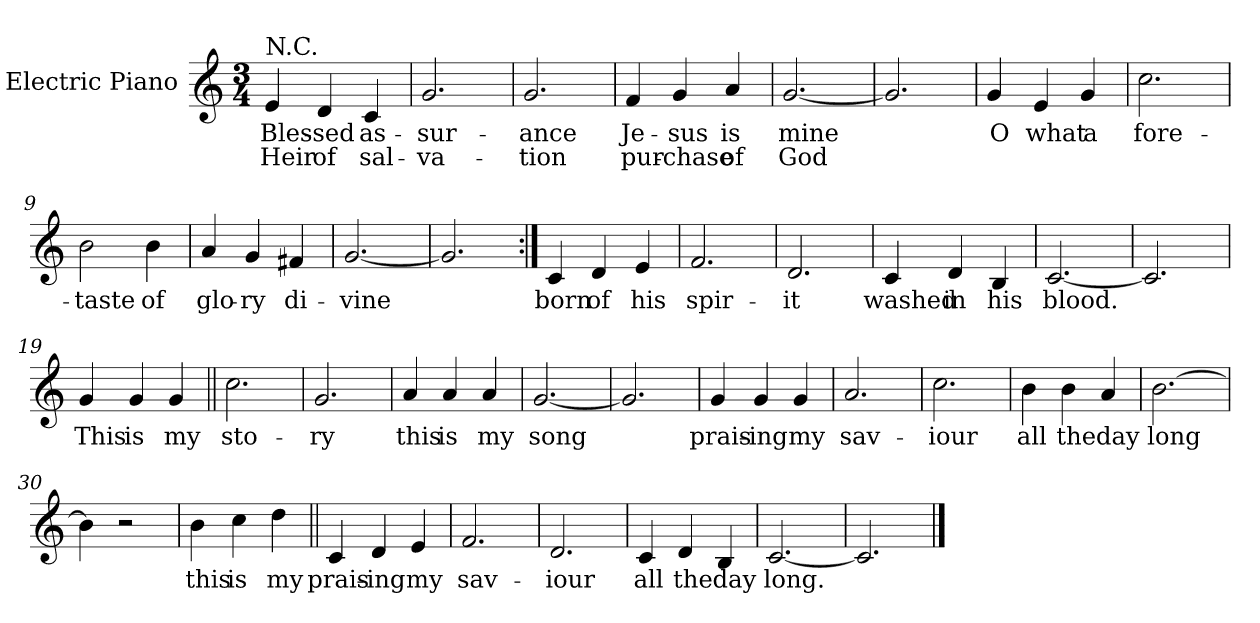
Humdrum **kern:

**kern	**text	**text
*part1	*part1	*part1
*staff1	*staff1	*staff1
*I"Electric Piano	*	*
*I'E.Pno	*	*
*clefG2	*	*
*k[]	*	*
*C:	*	*
*M3/4	*	*
=1	=1	=1
!LO:TX:a:t=N.C.	!	!
4e/	Bles-	Heir
4d/	-sed	of
4c/	as-	sal-
=2	=2	=2
2.g/	-sur-	-va-
=3	=3	=3
2.g/	-ance	-tion
=4	=4	=4
4f/	Je-	pur-
4g/	-sus	-chase
4a/	is	of
=5	=5	=5
[2.g/	mine	God
=6	=6	=6
2.g/]	.	.
=7	=7	=7
4g/	O	.
4e/	what	.
4g/	a	.
=8	=8	=8
2.cc\	fore-	.
!!LO:LB:g=z
=9	=9	=9
2b\	-taste	.
4b\	of	.
=10	=10	=10
4a/	glo-	.
4g/	-ry	.
4f#X/	di-	.
=11	=11	=11
[2.g/	-vine	.
=12	=12	=12
2.g/]	.	.
=13:|!	=13:|!	=13:|!
4c/	born	.
4d/	of	.
4e/	his	.
=14	=14	=14
2.f/	spir-	.
=15	=15	=15
2.d/	-it	.
=16	=16	=16
4c/	washed	.
4d/	in	.
4B/	his	.
=17	=17	=17
[2.c/	blood.	.
!!LO:LB:g=z
=18	=18	=18
2.c/]	.	.
=19	=19	=19
4g/	This	.
4g/	is	.
4g/	my	.
=20||	=20||	=20||
2.cc\	sto-	.
=21	=21	=21
2.g/	-ry	.
=22	=22	=22
4a/	this	.
4a/	is	.
4a/	my	.
=23	=23	=23
[2.g/	song	.
=24	=24	=24
2.g/]	.	.
=25	=25	=25
4g/	prais-	.
4g/	-ing	.
4g/	my	.
=26	=26	=26
2.a/	sav-	.
=27	=27	=27
2.cc\	-iour	.
!!LO:LB:g=z
=28	=28	=28
4b\	all	.
4b\	the	.
4a/	day	.
=29	=29	=29
[2.b\	long	.
=30	=30	=30
4b\]	.	.
2r	.	.
=31	=31	=31
4b\	this	.
4cc\	is	.
4dd\	my	.
=32||	=32||	=32||
4c/	prais-	.
4d/	-ing	.
4e/	my	.
=33	=33	=33
2.f/	sav-	.
=34	=34	=34
2.d/	-iour	.
=35	=35	=35
4c/	all	.
4d/	the	.
4B/	day	.
!!LO:LB:g=z
=36	=36	=36
[2.c/	long.	.
=37	=37	=37
2.c/]	.	.
==	==	==
*-	*-	*-
